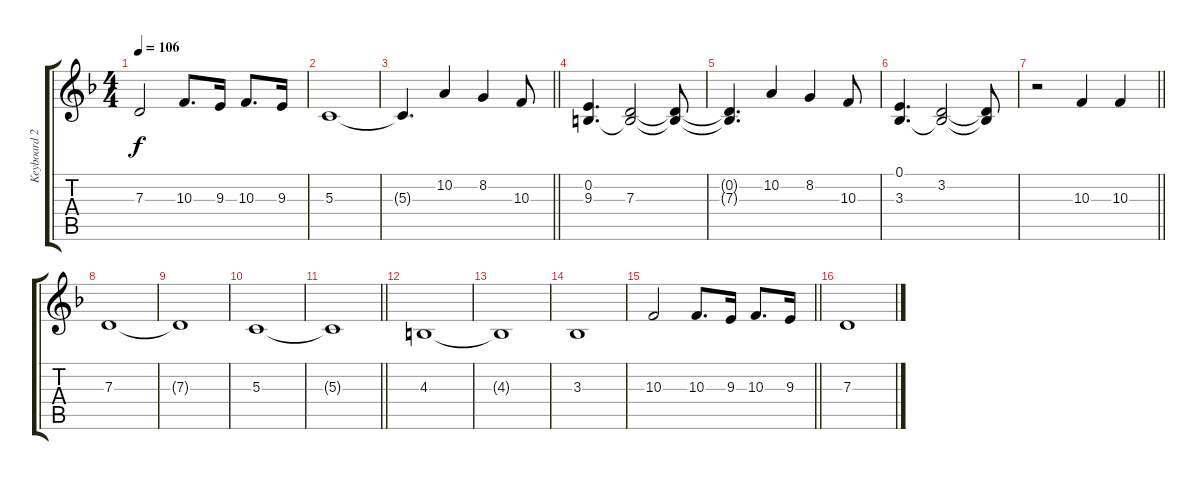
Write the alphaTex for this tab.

\track ("Keyboard 2" "Keyboard 2") {instrument pad4choir}
\staff {score tabs}
\tuning (E4 B3 G3 D3 A2 E2) {hide}
\ts (4 4)
\tempo 106
\clef g2
\ks dminor
7.3.2{dy f} 10.3.8{d} 9.3.16 10.3.8{d} 9.3.16 |
5.3.1 |
\barLineRight lightlight
5.3{t}.4{d} 10.2.4 8.2.4 10.3.8 |
(0.2 9.3).4{d} (0.2{t} 7.3).2 (0.2{t} 7.3{t}).8 |
(0.2{t} 7.3{t}).4{d} 10.2.4 8.2.4 10.3.8 |
(0.1 3.3).4{d} (3.2 3.3{t}).2 (3.2{t} 3.3{t}).8 |
\barLineRight lightlight
r.2 10.3.4 10.3.4 |
7.3.1 |
7.3{t}.1 |
5.3.1 |
\barLineRight lightlight
5.3{t}.1 |
4.3.1 |
4.3{t}.1 |
3.3.1 |
\barLineRight lightlight
10.3.2 10.3.8{d} 9.3.16 10.3.8{d} 9.3.16 |
7.3.1
